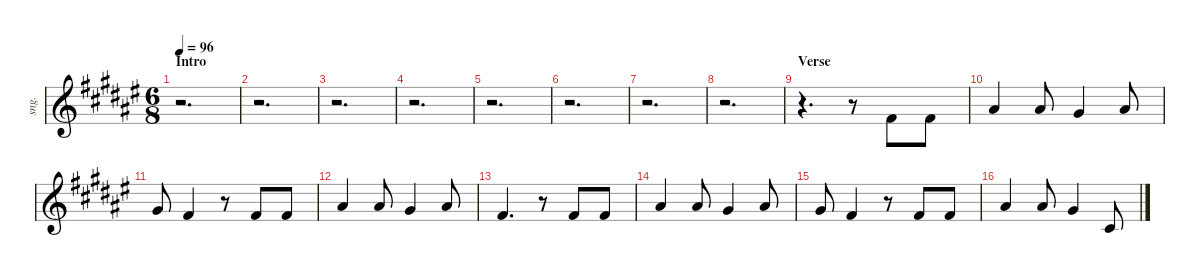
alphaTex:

\defaultSystemsLayout 4
\hideDynamics
\bracketExtendMode nobrackets
\otherSystemsTrackNameOrientation horizontal
\track ("Singer" "sng.") {instrument pad7halo}
\staff {score}
\tuning (E4 B3 G3 D3 A2 E2)
\ts (6 8)
\beaming (8 3 3)
\section ("" "Intro")
\tempo 96
\clef g2
\ks f#
r.2{d dy mf instrument pad7halo beam Down} |
r.2{d beam Down} |
r.2{d beam Down} |
r.2{d beam Down} |
r.2{d beam Down} |
r.2{d beam Down} |
r.2{d beam Down} |
r.2{d beam Down} |
\section ("" "Verse")
r.4{d beam Down} r.8{beam Down} 2.1{acc #}.8{beam Up} 2.1{acc #}.8{beam Up} |
6.1{acc #}.4{beam Up} 6.1{acc #}.8{beam Up} 4.1{acc #}.4{beam Up} 6.1{acc #}.8{beam Up} |
4.1{acc #}.8{beam Up} 2.1{acc #}.4{beam Up} r.8{beam Up} 2.1{acc #}.8{beam Up} 2.1{acc #}.8{beam Up} |
6.1{acc #}.4{beam Up} 6.1{acc #}.8{beam Up} 4.1{acc #}.4{beam Up} 6.1{acc #}.8{beam Up} |
7.2{acc #}.4{d beam Up} r.8{beam Up} 2.1{acc #}.8{beam Up} 2.1{acc #}.8{beam Up} |
6.1{acc #}.4{beam Up} 6.1{acc #}.8{beam Up} 4.1{acc #}.4{beam Up} 6.1{acc #}.8{beam Up} |
4.1{acc #}.8{beam Up} 2.1{acc #}.4{beam Up} r.8{beam Up} 2.1{acc #}.8{beam Up} 2.1{acc #}.8{beam Up} |
6.1{acc #}.4{beam Up} 6.1{acc #}.8{beam Up} 4.1{acc #}.4{beam Up} 2.2{acc #}.8{beam Up}
